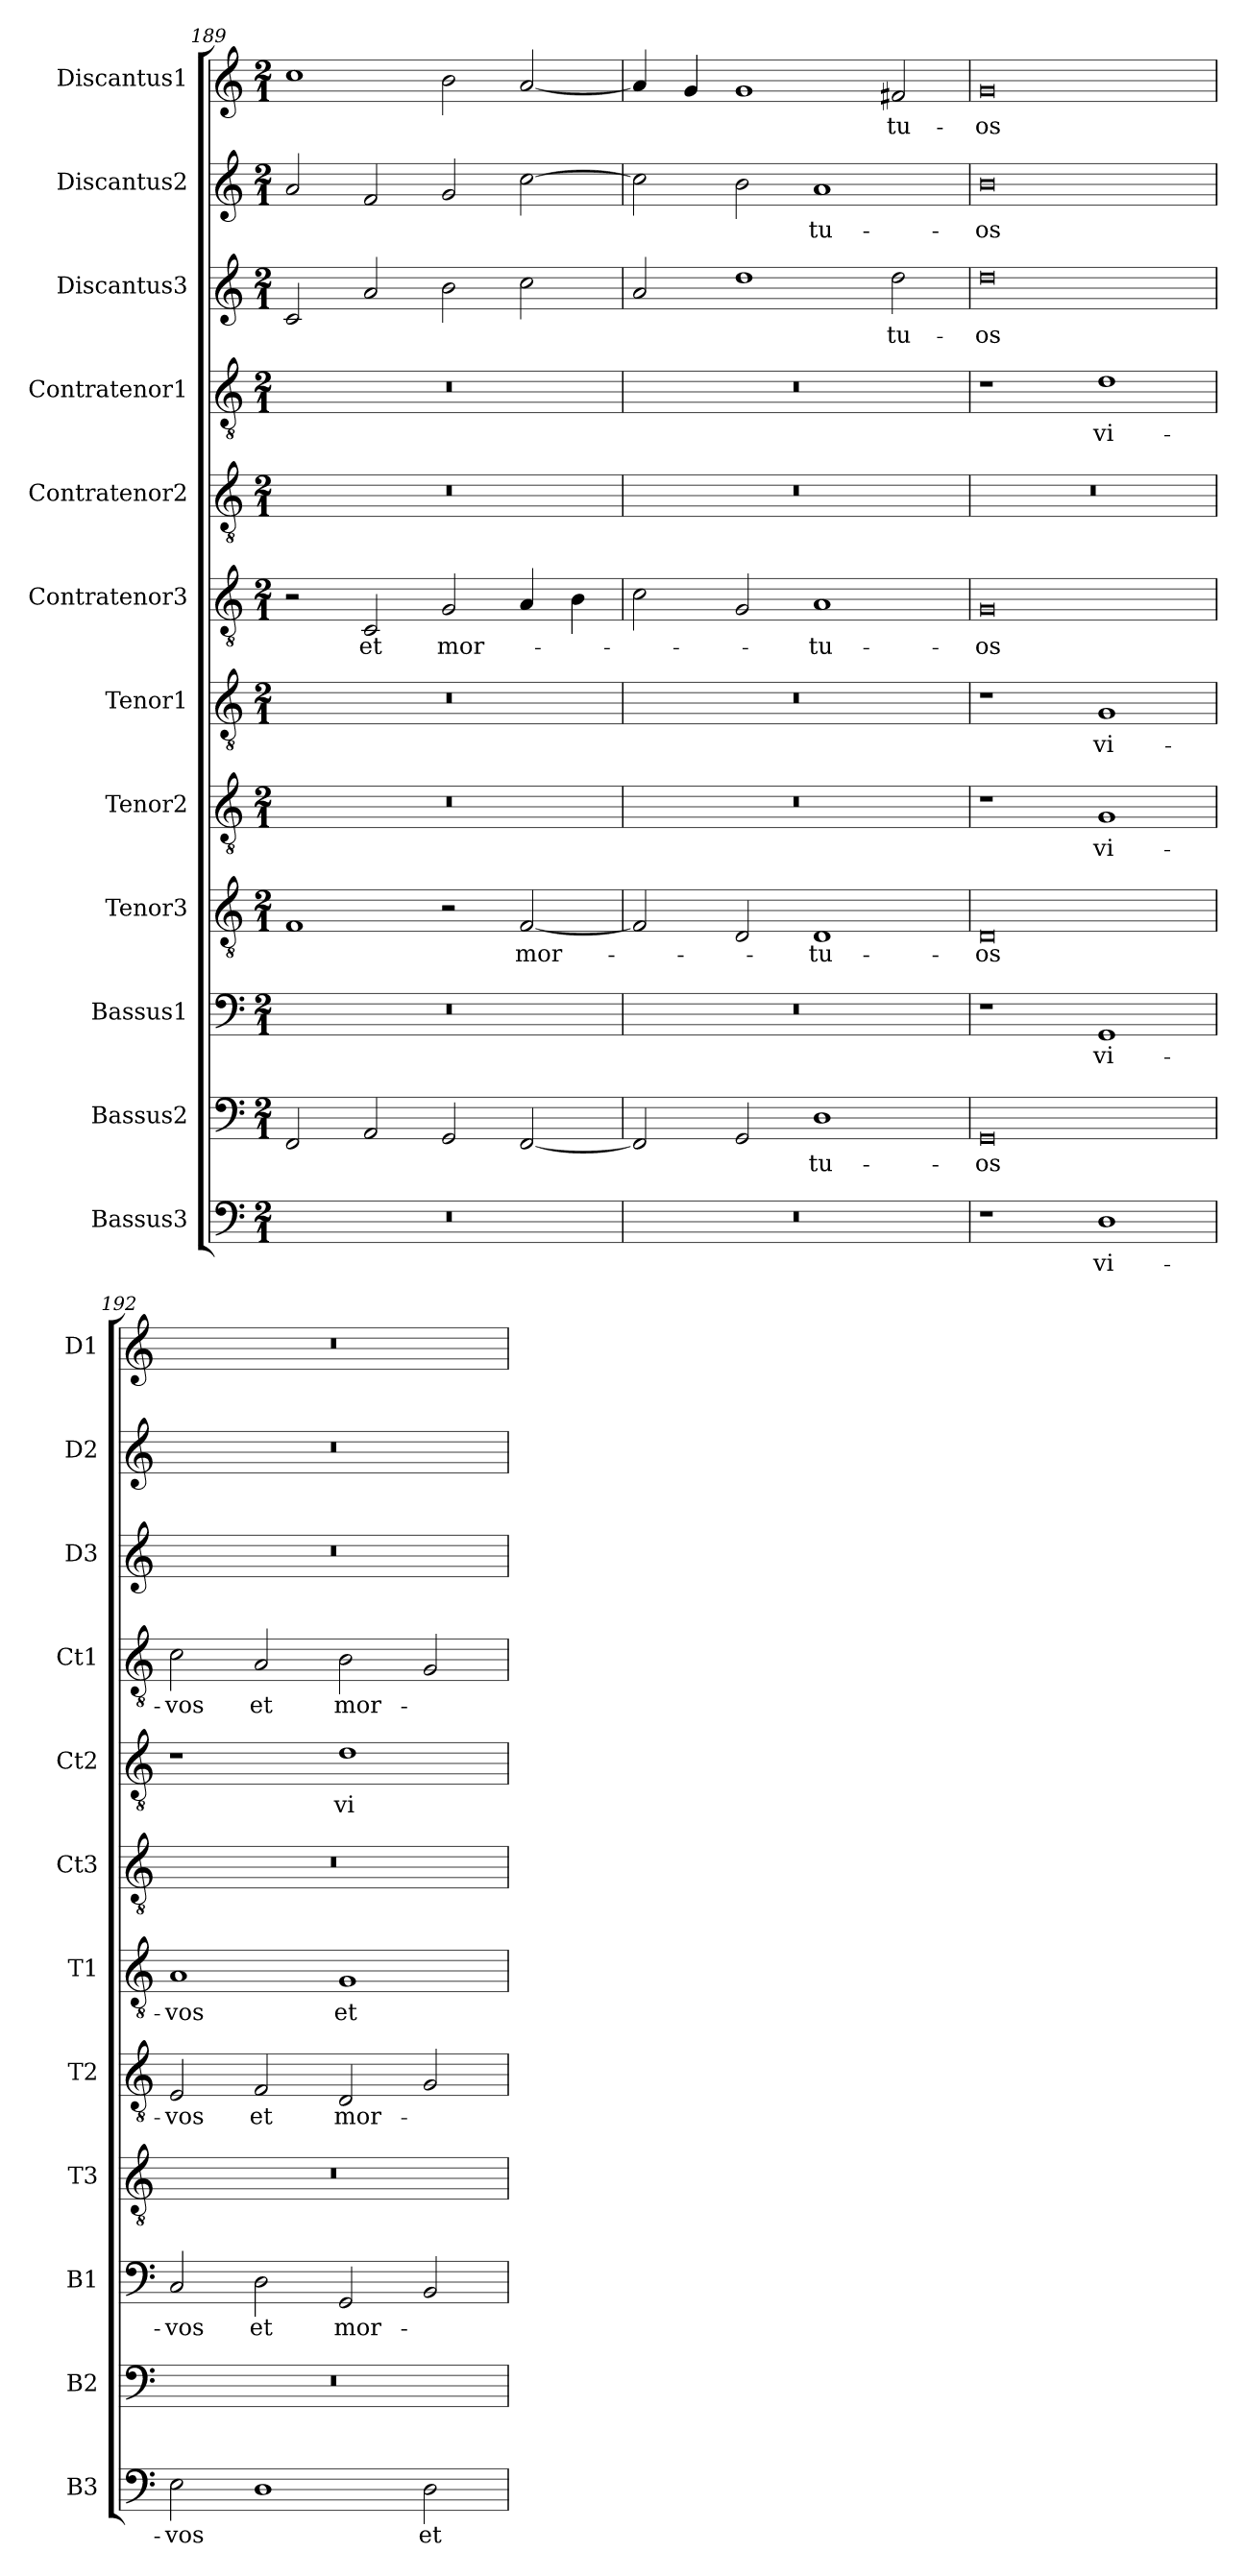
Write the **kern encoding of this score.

**kern	**text	**kern	**text	**kern	**text	**kern	**text	**kern	**text	**kern	**text	**kern	**text	**kern	**text	**kern	**text	**kern	**text	**kern	**text	**kern	**text
*part12	*part12	*part11	*part11	*part10	*part10	*part9	*part9	*part8	*part8	*part7	*part7	*part6	*part6	*part5	*part5	*part4	*part4	*part3	*part3	*part2	*part2	*part1	*part1
*staff12	*staff12	*staff11	*staff11	*staff10	*staff10	*staff9	*staff9	*staff8	*staff8	*staff7	*staff7	*staff6	*staff6	*staff5	*staff5	*staff4	*staff4	*staff3	*staff3	*staff2	*staff2	*staff1	*staff1
*I"Bassus3	*	*I"Bassus2	*	*I"Bassus1	*	*I"Tenor3	*	*I"Tenor2	*	*I"Tenor1	*	*I"Contratenor3	*	*I"Contratenor2	*	*I"Contratenor1	*	*I"Discantus3	*	*I"Discantus2	*	*I"Discantus1	*
*I'B3	*	*I'B2	*	*I'B1	*	*I'T3	*	*I'T2	*	*I'T1	*	*I'Ct3	*	*I'Ct2	*	*I'Ct1	*	*I'D3	*	*I'D2	*	*I'D1	*
*clefF4	*	*clefF4	*	*clefF4	*	*clefGv2	*	*clefGv2	*	*clefGv2	*	*clefGv2	*	*clefGv2	*	*clefGv2	*	*clefG2	*	*clefG2	*	*clefG2	*
*k[]	*	*k[]	*	*k[]	*	*k[]	*	*k[]	*	*k[]	*	*k[]	*	*k[]	*	*k[]	*	*k[]	*	*k[]	*	*k[]	*
*M2/1	*	*M2/1	*	*M2/1	*	*M2/1	*	*M2/1	*	*M2/1	*	*M2/1	*	*M2/1	*	*M2/1	*	*M2/1	*	*M2/1	*	*M2/1	*
=189	=189	=189	=189	=189	=189	=189	=189	=189	=189	=189	=189	=189	=189	=189	=189	=189	=189	=189	=189	=189	=189	=189	=189
0r	.	2FF/	.	0r	.	1F/	.	0r	.	0r	.	2r	.	0r	.	0r	.	2c/	.	2a/	.	1cc\	.
.	.	2AA/	.	.	.	.	.	.	.	.	.	2C/	et	.	.	.	.	2a/	.	2f/	.	.	.
.	.	2GG/	.	.	.	2r	.	.	.	.	.	2G/	mor-	.	.	.	.	2b\	.	2g/	.	2b\	.
.	.	[2FF/	.	.	.	[2F/	mor-	.	.	.	.	4A/	.	.	.	.	.	2cc\	.	[2cc\	.	[2a/	.
.	.	.	.	.	.	.	.	.	.	.	.	4B\	.	.	.	.	.	.	.	.	.	.	.
=190	=190	=190	=190	=190	=190	=190	=190	=190	=190	=190	=190	=190	=190	=190	=190	=190	=190	=190	=190	=190	=190	=190	=190
0r	.	2FF/]	.	0r	.	2F/]	.	0r	.	0r	.	2c\	.	0r	.	0r	.	2a/	.	2cc\]	.	4a/]	.
.	.	.	.	.	.	.	.	.	.	.	.	.	.	.	.	.	.	.	.	.	.	4g/	.
.	.	2GG/	.	.	.	2D/	.	.	.	.	.	2G/	.	.	.	.	.	1dd\	.	2b\	.	1g/	.
.	.	1D\	-tu-	.	.	1D/	-tu-	.	.	.	.	1A/	-tu-	.	.	.	.	.	.	1a/	-tu-	.	.
.	.	.	.	.	.	.	.	.	.	.	.	.	.	.	.	.	.	2dd\	-tu-	.	.	2f#X/	-tu-
=191	=191	=191	=191	=191	=191	=191	=191	=191	=191	=191	=191	=191	=191	=191	=191	=191	=191	=191	=191	=191	=191	=191	=191
1r	.	0GG/	-os	1r	.	0D/	-os	1r	.	1r	.	0G/	-os	0r	.	1r	.	0dd\	-os	0b\	-os	0g/	-os
1D\	vi-	.	.	1GG/	vi-	.	.	1G/	vi-	1G/	vi-	.	.	.	.	1d\	vi-	.	.	.	.	.	.
=192	=192	=192	=192	=192	=192	=192	=192	=192	=192	=192	=192	=192	=192	=192	=192	=192	=192	=192	=192	=192	=192	=192	=192
2E\	-vos	0r	.	2C/	-vos	0r	.	2E/	-vos	1A/	-vos	0r	.	1r	.	2c\	-vos	0r	.	0r	.	0r	.
1D\	.	.	.	2D\	et	.	.	2F/	et	.	.	.	.	.	.	2A/	et	.	.	.	.	.	.
.	.	.	.	2GG/	mor-	.	.	2D/	mor-	1G/	et	.	.	1d\	vi-	2B\	mor-	.	.	.	.	.	.
2D\	et	.	.	2BB/	.	.	.	2G/	.	.	.	.	.	.	.	2G/	.	.	.	.	.	.	.
=	=	=	=	=	=	=	=	=	=	=	=	=	=	=	=	=	=	=	=	=	=	=	=
*-	*-	*-	*-	*-	*-	*-	*-	*-	*-	*-	*-	*-	*-	*-	*-	*-	*-	*-	*-	*-	*-	*-	*-
